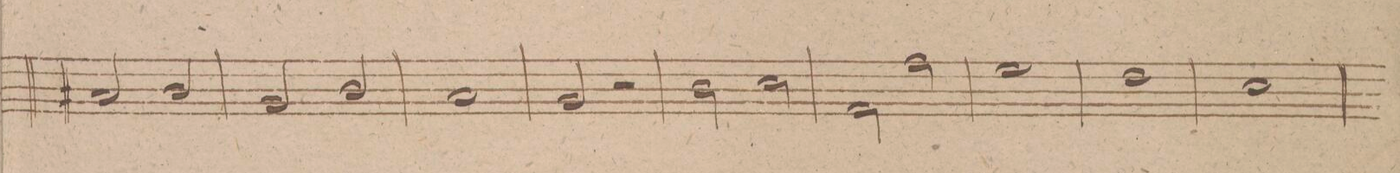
**kern	**dynam
*I"Oboe 2do in	*
*clefG2	*
*k[f#]	*
*met(c|)	*
*M2/2	*
2a#X/	.
2b/	.
=299	=299
2g/	.
2b/	.
=300	=300
1a/	.
=301	=301
2g/	.
2r	.
=302	=302
2b\	.
2cc\	.
=303	=303
2f#/	.
2ff#\	.
=304	=304
1ee\	.
=305	=305
1dd\	.
=306	=306
1cc\	.
=307	=307
*-	*-
